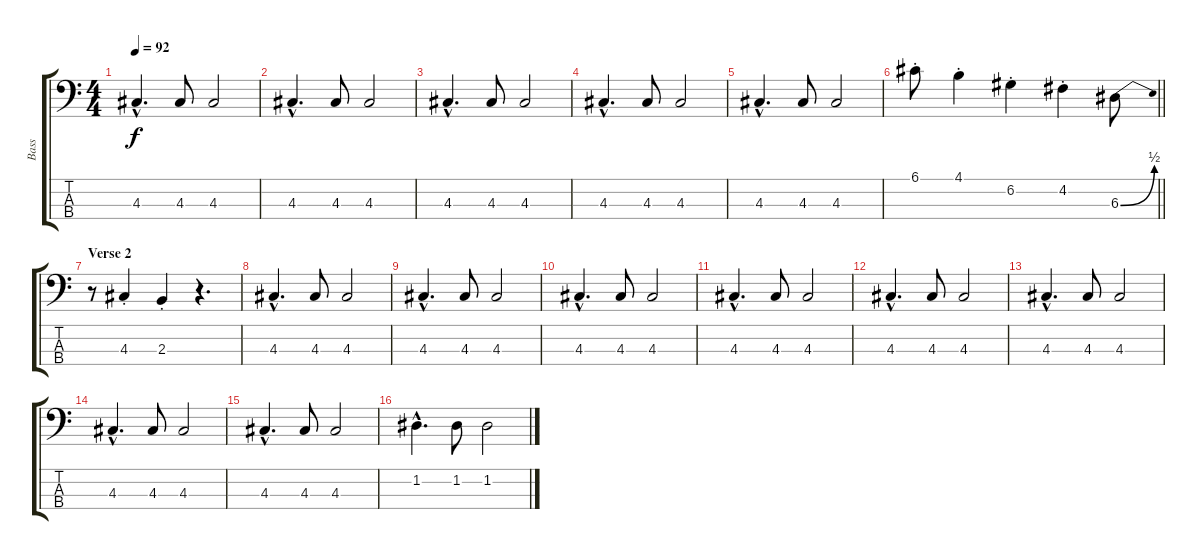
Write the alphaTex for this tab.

\track ("Bass" "Bass") {instrument electricbasspick}
\staff {score tabs}
\tuning (G2 D2 A1 E1) {hide}
\ts (4 4)
\tempo 92
\clef f4
\ks c
4.3{hac}.4{d dy f} 4.3.8 4.3.2 |
4.3{hac}.4{d} 4.3.8 4.3.2 |
4.3{hac}.4{d} 4.3.8 4.3.2 |
4.3{hac}.4{d} 4.3.8 4.3.2 |
4.3{hac}.4{d} 4.3.8 4.3.2 |
\barLineRight lightlight
6.1{st}.8 4.1{st}.4 6.2{st}.4 4.2{st}.4 6.3{be (bend 0 0 60 2)}.8 |
\section ("" "Verse 2")
r.8 4.3{st}.4 2.3{st}.4 r.4{d} |
4.3{hac}.4{d} 4.3.8 4.3.2 |
4.3{hac}.4{d} 4.3.8 4.3.2 |
4.3{hac}.4{d} 4.3.8 4.3.2 |
4.3{hac}.4{d} 4.3.8 4.3.2 |
4.3{hac}.4{d} 4.3.8 4.3.2 |
4.3{hac}.4{d} 4.3.8 4.3.2 |
4.3{hac}.4{d} 4.3.8 4.3.2 |
4.3{hac}.4{d} 4.3.8 4.3.2 |
1.2{hac}.4{d} 1.2.8 1.2.2
